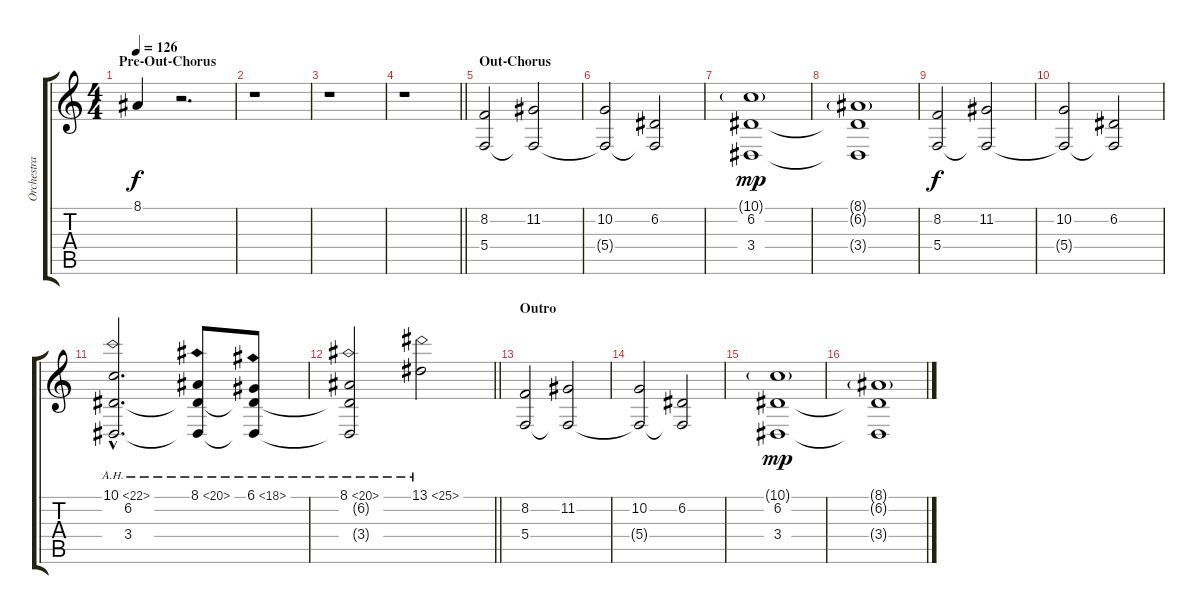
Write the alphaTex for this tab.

\track ("Orchestra" "Orchestra") {instrument stringensemble1}
\staff {score tabs}
\tuning (D4 A3 F3 C3 G2 C2) {hide}
\ts (4 4)
\section ("" "Pre-Out-Chorus")
\tempo 126
\clef g2
\ks c
8.1{t}.4{dy f} r.2{d} |
r.1 |
r.1 |
\barLineRight lightlight
r.1 |
\section ("" "Out-Chorus")
(8.2 5.4).2{volume 8 balance 4} (11.2 5.4{t}).2 |
(10.2 5.4{t}).2 (6.2 5.4{t}).2 |
(10.1{g} 6.2 3.4).1{dy mp} |
(8.1{g} 6.2{t} 3.4{t}).1 |
(8.2 5.4).2{dy f} (11.2 5.4{t}).2 |
(10.2 5.4{t}).2 (6.2 5.4{t}).2 |
(10.1{ah 12 hac} 6.2{hac} 3.4{hac}).2{d} (8.1{ah 12} 6.2{t} 3.4{t}).8 (6.1{ah 12} 6.2{t} 3.4{t}).8 |
\barLineRight lightlight
(8.1{ah 12} 6.2{t} 3.4{t}).2 13.1{ah 12}.2 |
\section ("" "Outro")
(8.2 5.4).2 (11.2 5.4{t}).2 |
(10.2 5.4{t}).2 (6.2 5.4{t}).2 |
(10.1{g} 6.2 3.4).1{dy mp} |
(8.1{g} 6.2{t} 3.4{t}).1
